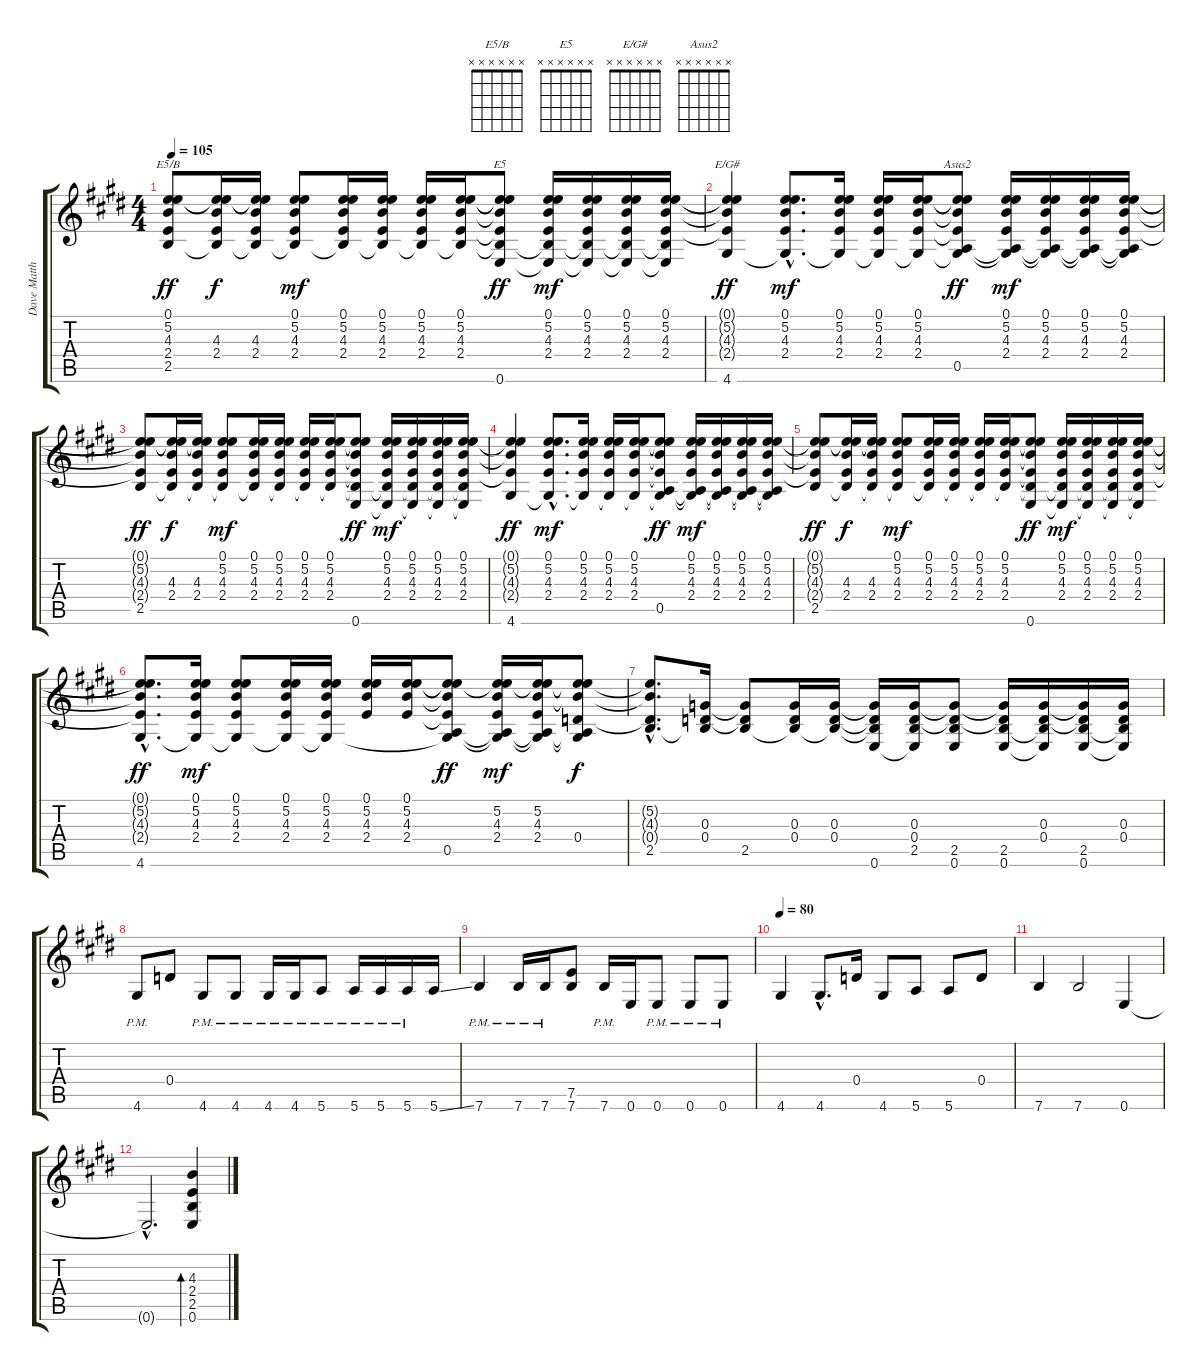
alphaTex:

\track ("Dave Matthews" "Dave Matth") {instrument acousticguitarsteel}
\staff {score tabs}
\tuning (E4 B3 G3 D3 A2 E2) {hide}
\chord ("E5/B" x x x x x x)
\chord ("E5" x x x x x x)
\chord ("E/G#" x x x x x x)
\chord ("Asus2" x x x x x x)
\ts (4 4)
\tempo 105
\clef g2
\ks c#minor
(0.1{t} 5.2{t} 4.3{t} 2.4{t} 2.5).8{ch "E5/B" dy ff} (0.1{t} 5.2{t} 4.3 2.4 2.5{t}).16{dy f} (0.1{t} 5.2{t} 4.3 2.4 2.5{t}).16 (0.1 5.2 4.3 2.4 2.5{t}).8{dy mf} (0.1 5.2 4.3 2.4 2.5{t}).16 (0.1 5.2 4.3 2.4 2.5{t}).16 (0.1 5.2 4.3 2.4 2.5{t}).16 (0.1 5.2 4.3 2.4 2.5{t}).16 (0.1{t} 5.2{t} 4.3{t} 2.4{t} 2.5{t} 0.6).8{ch "E5" dy ff} (0.1 5.2 4.3 2.4 2.5{t} 0.6{t}).16{dy mf} (0.1 5.2 4.3 2.4 2.5{t} 0.6{t}).16 (0.1 5.2 4.3 2.4 2.5{t} 0.6{t}).16 (0.1 5.2 4.3 2.4 2.5{t} 0.6{t}).16 |
(0.1{t} 5.2{t} 4.3{t} 2.4{t} 4.6).4{ch "E/G#" dy ff} (0.1{hac} 5.2{hac} 4.3{hac} 2.4{hac} 4.6{hac t}).8{d dy mf} (0.1 5.2 4.3 2.4 4.6{t}).16 (0.1 5.2 4.3 2.4 4.6{t}).16 (0.1 5.2 4.3 2.4 4.6{t}).16 (0.1{t} 5.2{t} 4.3{t} 2.4{t} 0.5 4.6{t}).8{ch "Asus2" dy ff} (0.1 5.2 4.3 2.4 0.5{t} 4.6{t}).16{dy mf} (0.1 5.2 4.3 2.4 0.5{t} 4.6{t}).16 (0.1 5.2 4.3 2.4 0.5{t} 4.6{t}).16 (0.1 5.2 4.3 2.4 0.5{t} 4.6{t}).16 |
(0.1{t} 5.2{t} 4.3{t} 2.4{t} 2.5).8{dy ff} (0.1{t} 5.2{t} 4.3 2.4 2.5{t}).16{dy f} (0.1{t} 5.2{t} 4.3 2.4 2.5{t}).16 (0.1 5.2 4.3 2.4 2.5{t}).8{dy mf} (0.1 5.2 4.3 2.4 2.5{t}).16 (0.1 5.2 4.3 2.4 2.5{t}).16 (0.1 5.2 4.3 2.4 2.5{t}).16 (0.1 5.2 4.3 2.4 2.5{t}).16 (0.1{t} 5.2{t} 4.3{t} 2.4{t} 2.5{t} 0.6).8{dy ff} (0.1 5.2 4.3 2.4 2.5{t} 0.6{t}).16{dy mf} (0.1 5.2 4.3 2.4 2.5{t} 0.6{t}).16 (0.1 5.2 4.3 2.4 2.5{t} 0.6{t}).16 (0.1 5.2 4.3 2.4 2.5{t} 0.6{t}).16 |
(0.1{t} 5.2{t} 4.3{t} 2.4{t} 4.6).4{dy ff} (0.1{hac} 5.2{hac} 4.3{hac} 2.4{hac} 4.6{hac t}).8{d dy mf} (0.1 5.2 4.3 2.4 4.6{t}).16 (0.1 5.2 4.3 2.4 4.6{t}).16 (0.1 5.2 4.3 2.4 4.6{t}).16 (0.1{t} 5.2{t} 4.3{t} 2.4{t} 0.5 4.6{t}).8{dy ff} (0.1 5.2 4.3 2.4 0.5{t} 4.6{t}).16{dy mf} (0.1 5.2 4.3 2.4 0.5{t} 4.6{t}).16 (0.1 5.2 4.3 2.4 0.5{t} 4.6{t}).16 (0.1 5.2 4.3 2.4 0.5{t} 4.6{t}).16 |
(0.1{t} 5.2{t} 4.3{t} 2.4{t} 2.5).8{dy ff} (0.1{t} 5.2{t} 4.3 2.4 2.5{t}).16{dy f} (0.1{t} 5.2{t} 4.3 2.4 2.5{t}).16 (0.1 5.2 4.3 2.4 2.5{t}).8{dy mf} (0.1 5.2 4.3 2.4 2.5{t}).16 (0.1 5.2 4.3 2.4 2.5{t}).16 (0.1 5.2 4.3 2.4 2.5{t}).16 (0.1 5.2 4.3 2.4 2.5{t}).16 (0.1{t} 5.2{t} 4.3{t} 2.4{t} 2.5{t} 0.6).8{dy ff} (0.1 5.2 4.3 2.4 2.5{t} 0.6{t}).16{dy mf} (0.1 5.2 4.3 2.4 2.5{t} 0.6{t}).16 (0.1 5.2 4.3 2.4 2.5{t} 0.6{t}).16 (0.1 5.2 4.3 2.4 2.5{t} 0.6{t}).16 |
(0.1{hac t} 5.2{hac t} 4.3{hac t} 2.4{hac t} 4.6{hac}).8{d dy ff} (0.1 5.2 4.3 2.4 4.6{t}).16{dy mf} (0.1 5.2 4.3 2.4 4.6{t}).8 (0.1 5.2 4.3 2.4 4.6{t}).16 (0.1 5.2 4.3 2.4 4.6{t}).16 (0.1 5.2 4.3 2.4).16 (0.1 5.2 4.3 2.4).16 (0.1{t} 5.2{t} 4.3{t} 2.4{t} 0.5 4.6{t}).8{dy ff} (0.1{t} 5.2 4.3 2.4 0.5{t} 4.6{t}).16{dy mf} (0.1{t} 5.2 4.3 2.4 0.5{t} 4.6{t}).16 (0.1{t} 5.2{t} 4.3{t} 0.4 0.5{t} 4.6{t}).8{dy f} |
(5.2{hac t} 4.3{hac t} 0.4{hac t} 2.5{hac}).8{d} (0.3 0.4 2.5{t}).16 (0.3{t} 0.4{t} 2.5).8 (0.3 0.4 2.5{t}).16 (0.3 0.4 2.5{t}).16 (0.3{t} 0.4{t} 2.5{t} 0.6).16 (0.3 0.4 2.5 0.6{t}).16 (0.3{t} 0.4{t} 2.5 0.6).8 (0.3{t} 0.4{t} 2.5 0.6).16 (0.3 0.4 2.5{t} 0.6{t}).16 (0.3{t} 0.4{t} 2.5 0.6).16 (0.3 0.4 2.5{t} 0.6{t}).16 |
4.6{pm}.8 0.4.8 4.6{pm}.8 4.6{pm}.8 4.6{pm}.16 4.6{pm}.16 5.6{pm}.8 5.6{pm}.16 5.6{pm}.16 5.6{pm}.16 5.6{ss}.16 |
7.6{pm}.4 7.6{pm}.16 7.6{pm}.16 (7.5 7.6).8 7.6{pm}.16 0.6.16 0.6{pm}.8 0.6{pm}.8 0.6{pm}.8 |
\tempo 80
4.6.4 4.6{hac}.8{d} 0.4.16 4.6.8 5.6.8 5.6.8 0.4.8 |
7.6.4 7.6.2 0.6.4 |
0.6{hac t}.2{d} (4.3 2.4 2.5 0.6).4{bd 480}
